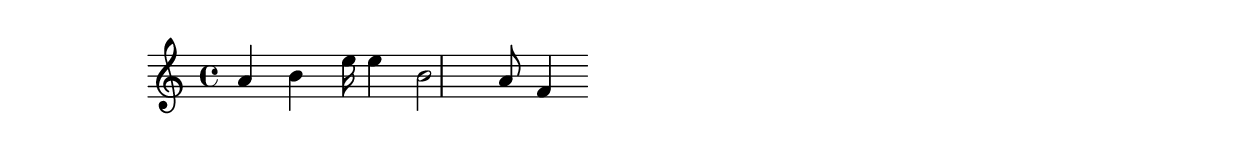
%{
Welcome to LilyPond
===================

Congratulations, LilyPond has been installed successfully.

Now to take it for the first test run.

  1. Save this file

  2. Select

       Compile > Typeset file

  from the menu.

  The file is processed, and

  3.  The PDF viewer will pop up. Click one of the noteheads.


That's it.  For more information, visit http://lilypond.org .

%}

\version "2.20.0"  % necessary for upgrading to future LilyPond versions.

\relative {
a'4 b4 e16 e4 b2 a8 f4 
}
